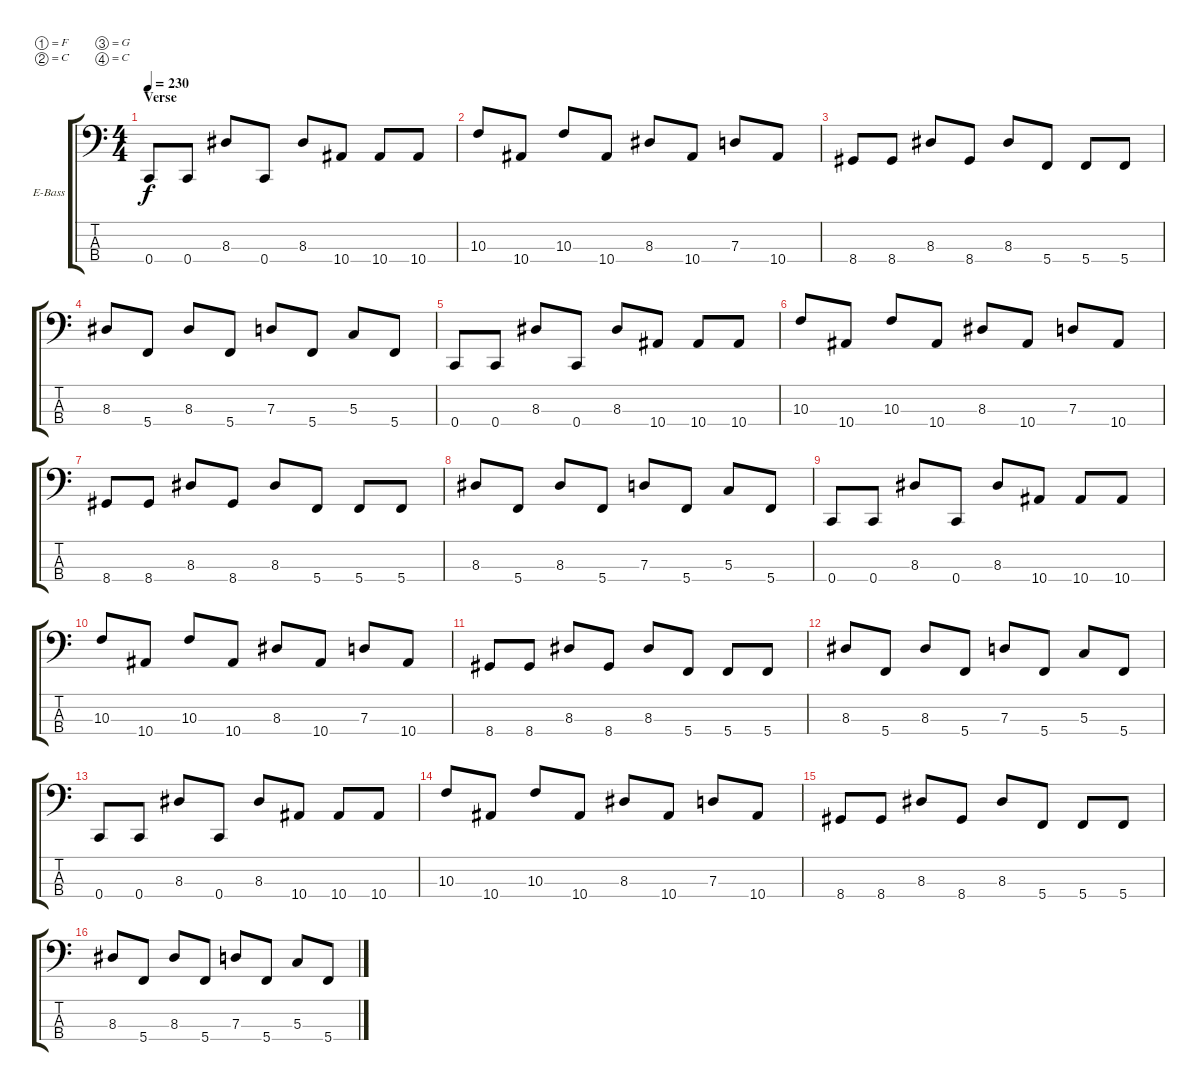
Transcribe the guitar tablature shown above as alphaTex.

\defaultSystemsLayout 4
\bracketExtendMode groupsimilarinstruments
\firstSystemTrackNameOrientation horizontal
\otherSystemsTrackNameOrientation horizontal
\track ("Electric Bass" "E-Bass") {instrument electricbassfinger}
\staff {score tabs}
\tuning (F2 C2 G1 C1)
\ts (4 4)
\section ("" "Verse")
\tempo 230
\clef f4
\ks c
0.4.8{dy f} 0.4.8 8.3.8 0.4.8 8.3.8 10.4.8 10.4.8 10.4.8 |
10.3.8 10.4.8 10.3.8 10.4.8 8.3.8 10.4.8 7.3.8 10.4.8 |
8.4.8 8.4.8 8.3.8 8.4.8 8.3.8 5.4.8 5.4.8 5.4.8 |
8.3.8 5.4.8 8.3.8 5.4.8 7.3.8 5.4.8 5.3.8 5.4.8 |
0.4.8 0.4.8 8.3.8 0.4.8 8.3.8 10.4.8 10.4.8 10.4.8 |
10.3.8 10.4.8 10.3.8 10.4.8 8.3.8 10.4.8 7.3.8 10.4.8 |
8.4.8 8.4.8 8.3.8 8.4.8 8.3.8 5.4.8 5.4.8 5.4.8 |
8.3.8 5.4.8 8.3.8 5.4.8 7.3.8 5.4.8 5.3.8 5.4.8 |
0.4.8 0.4.8 8.3.8 0.4.8 8.3.8 10.4.8 10.4.8 10.4.8 |
10.3.8 10.4.8 10.3.8 10.4.8 8.3.8 10.4.8 7.3.8 10.4.8 |
8.4.8 8.4.8 8.3.8 8.4.8 8.3.8 5.4.8 5.4.8 5.4.8 |
8.3.8 5.4.8 8.3.8 5.4.8 7.3.8 5.4.8 5.3.8 5.4.8 |
0.4.8 0.4.8 8.3.8 0.4.8 8.3.8 10.4.8 10.4.8 10.4.8 |
10.3.8 10.4.8 10.3.8 10.4.8 8.3.8 10.4.8 7.3.8 10.4.8 |
8.4.8 8.4.8 8.3.8 8.4.8 8.3.8 5.4.8 5.4.8 5.4.8 |
8.3.8 5.4.8 8.3.8 5.4.8 7.3.8 5.4.8 5.3.8 5.4.8
